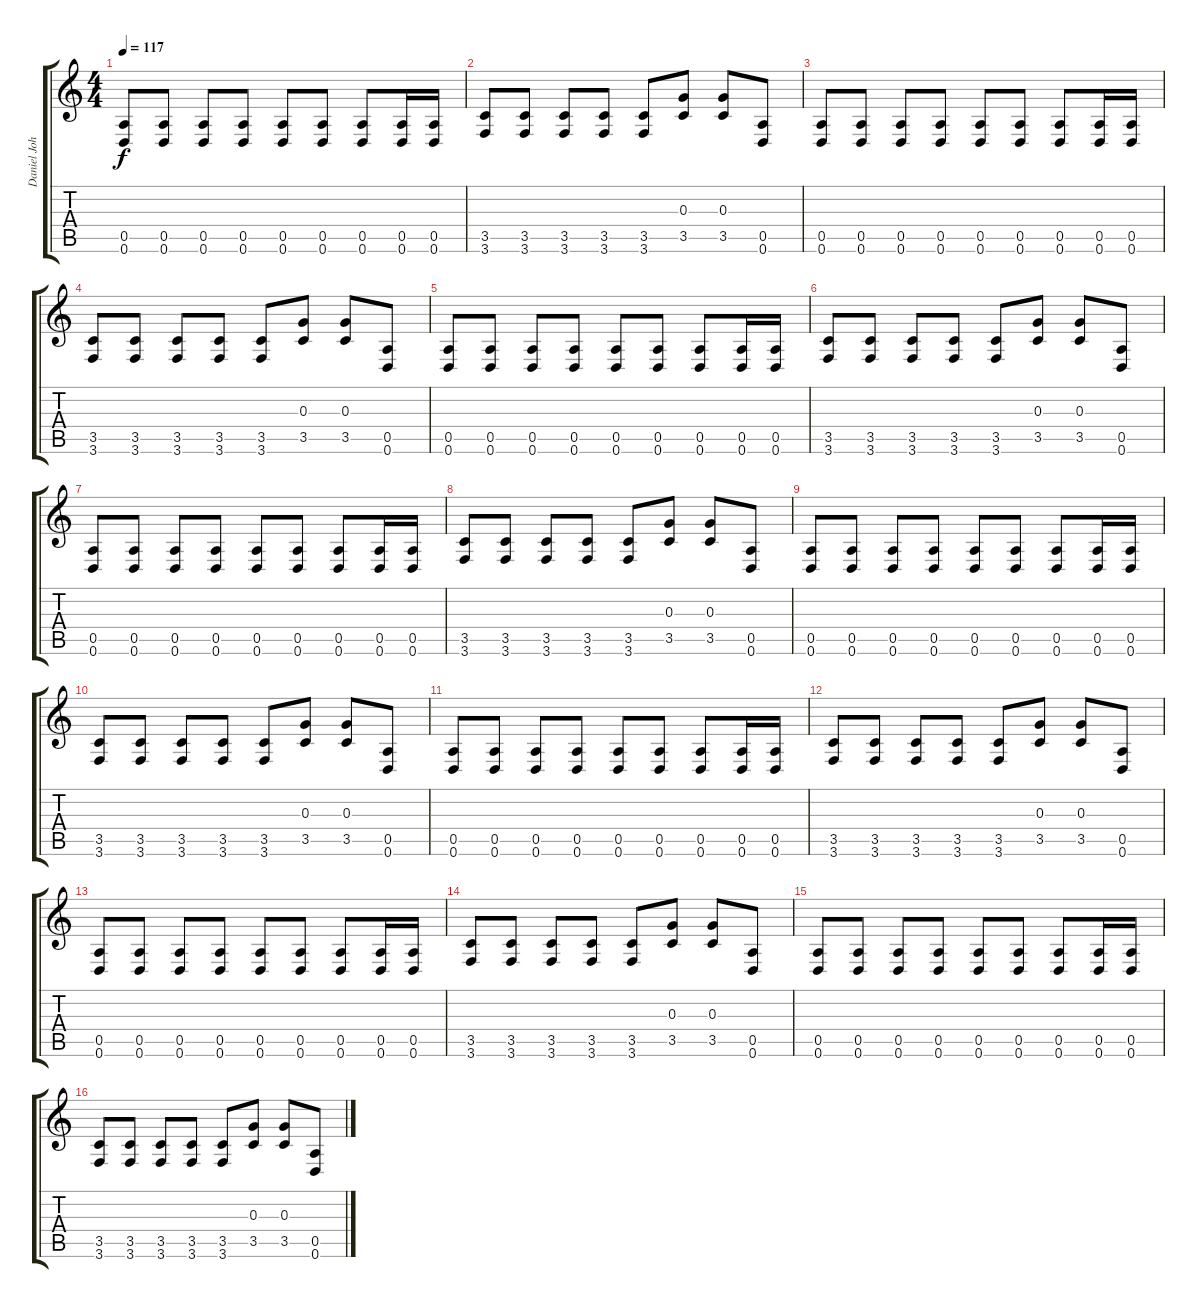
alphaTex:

\track ("Daniel Johns" "Daniel Joh") {instrument distortionguitar}
\staff {score tabs}
\tuning (E4 B3 G3 D3 A2 D2) {hide}
\ts (4 4)
\tempo 117
\clef g2
\ks c
(0.5 0.6).8{dy f} (0.5 0.6).8 (0.5 0.6).8 (0.5 0.6).8 (0.5 0.6).8 (0.5 0.6).8 (0.5 0.6).8 (0.5 0.6).16 (0.5 0.6).16 |
(3.5 3.6).8 (3.5 3.6).8 (3.5 3.6).8 (3.5 3.6).8 (3.5 3.6).8 (0.3 3.5).8 (0.3 3.5).8 (0.5 0.6).8 |
(0.5 0.6).8 (0.5 0.6).8 (0.5 0.6).8 (0.5 0.6).8 (0.5 0.6).8 (0.5 0.6).8 (0.5 0.6).8 (0.5 0.6).16 (0.5 0.6).16 |
(3.5 3.6).8 (3.5 3.6).8 (3.5 3.6).8 (3.5 3.6).8 (3.5 3.6).8 (0.3 3.5).8 (0.3 3.5).8 (0.5 0.6).8 |
(0.5 0.6).8 (0.5 0.6).8 (0.5 0.6).8 (0.5 0.6).8 (0.5 0.6).8 (0.5 0.6).8 (0.5 0.6).8 (0.5 0.6).16 (0.5 0.6).16 |
(3.5 3.6).8 (3.5 3.6).8 (3.5 3.6).8 (3.5 3.6).8 (3.5 3.6).8 (0.3 3.5).8 (0.3 3.5).8 (0.5 0.6).8 |
(0.5 0.6).8 (0.5 0.6).8 (0.5 0.6).8 (0.5 0.6).8 (0.5 0.6).8 (0.5 0.6).8 (0.5 0.6).8 (0.5 0.6).16 (0.5 0.6).16 |
(3.5 3.6).8 (3.5 3.6).8 (3.5 3.6).8 (3.5 3.6).8 (3.5 3.6).8 (0.3 3.5).8 (0.3 3.5).8 (0.5 0.6).8 |
(0.5 0.6).8 (0.5 0.6).8 (0.5 0.6).8 (0.5 0.6).8 (0.5 0.6).8 (0.5 0.6).8 (0.5 0.6).8 (0.5 0.6).16 (0.5 0.6).16 |
(3.5 3.6).8 (3.5 3.6).8 (3.5 3.6).8 (3.5 3.6).8 (3.5 3.6).8 (0.3 3.5).8 (0.3 3.5).8 (0.5 0.6).8 |
(0.5 0.6).8 (0.5 0.6).8 (0.5 0.6).8 (0.5 0.6).8 (0.5 0.6).8 (0.5 0.6).8 (0.5 0.6).8 (0.5 0.6).16 (0.5 0.6).16 |
(3.5 3.6).8 (3.5 3.6).8 (3.5 3.6).8 (3.5 3.6).8 (3.5 3.6).8 (0.3 3.5).8 (0.3 3.5).8 (0.5 0.6).8 |
(0.5 0.6).8 (0.5 0.6).8 (0.5 0.6).8 (0.5 0.6).8 (0.5 0.6).8 (0.5 0.6).8 (0.5 0.6).8 (0.5 0.6).16 (0.5 0.6).16 |
(3.5 3.6).8 (3.5 3.6).8 (3.5 3.6).8 (3.5 3.6).8 (3.5 3.6).8 (0.3 3.5).8 (0.3 3.5).8 (0.5 0.6).8 |
(0.5 0.6).8 (0.5 0.6).8 (0.5 0.6).8 (0.5 0.6).8 (0.5 0.6).8 (0.5 0.6).8 (0.5 0.6).8 (0.5 0.6).16 (0.5 0.6).16 |
(3.5 3.6).8 (3.5 3.6).8 (3.5 3.6).8 (3.5 3.6).8 (3.5 3.6).8 (0.3 3.5).8 (0.3 3.5).8 (0.5 0.6).8
